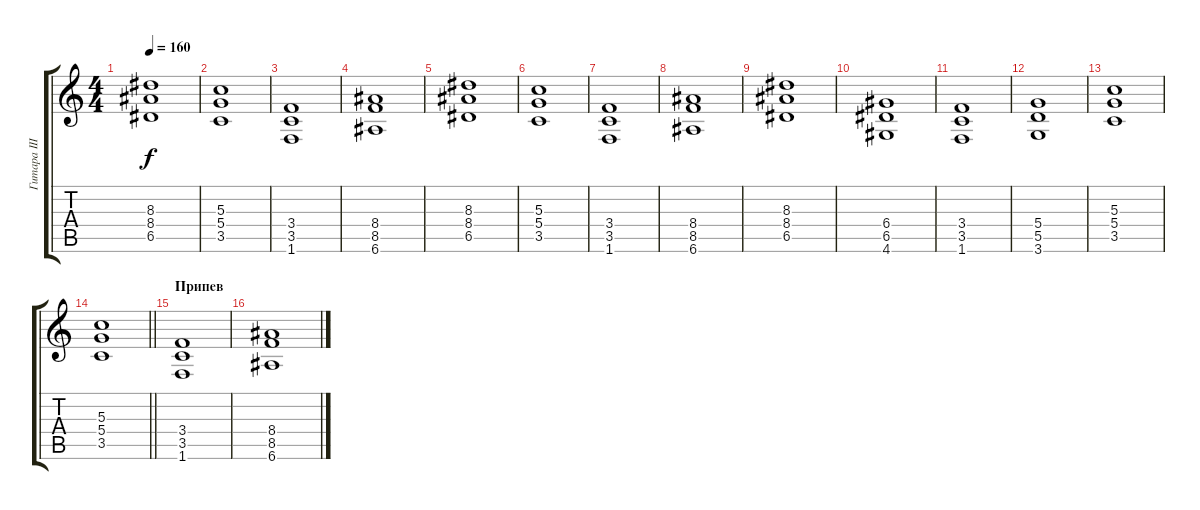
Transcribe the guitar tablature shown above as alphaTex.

\track ("Гитара III" "Гитара III") {instrument overdrivenguitar}
\staff {score tabs}
\tuning (E4 B3 G3 D3 A2 E2) {hide}
\ts (4 4)
\tempo 160
\clef g2
\ks c
(8.3 8.4 6.5).1{dy f} |
(5.3 5.4 3.5).1 |
(3.4 3.5 1.6).1 |
(8.4 8.5 6.6).1 |
(8.3 8.4 6.5).1 |
(5.3 5.4 3.5).1 |
(3.4 3.5 1.6).1 |
(8.4 8.5 6.6).1 |
(8.3 8.4 6.5).1 |
(6.4 6.5 4.6).1 |
(3.4 3.5 1.6).1 |
(5.4 5.5 3.6).1 |
(5.3 5.4 3.5).1 |
\barLineRight lightlight
(5.3 5.4 3.5).1 |
\section ("" "Припев")
(3.4 3.5 1.6).1 |
(8.4 8.5 6.6).1
